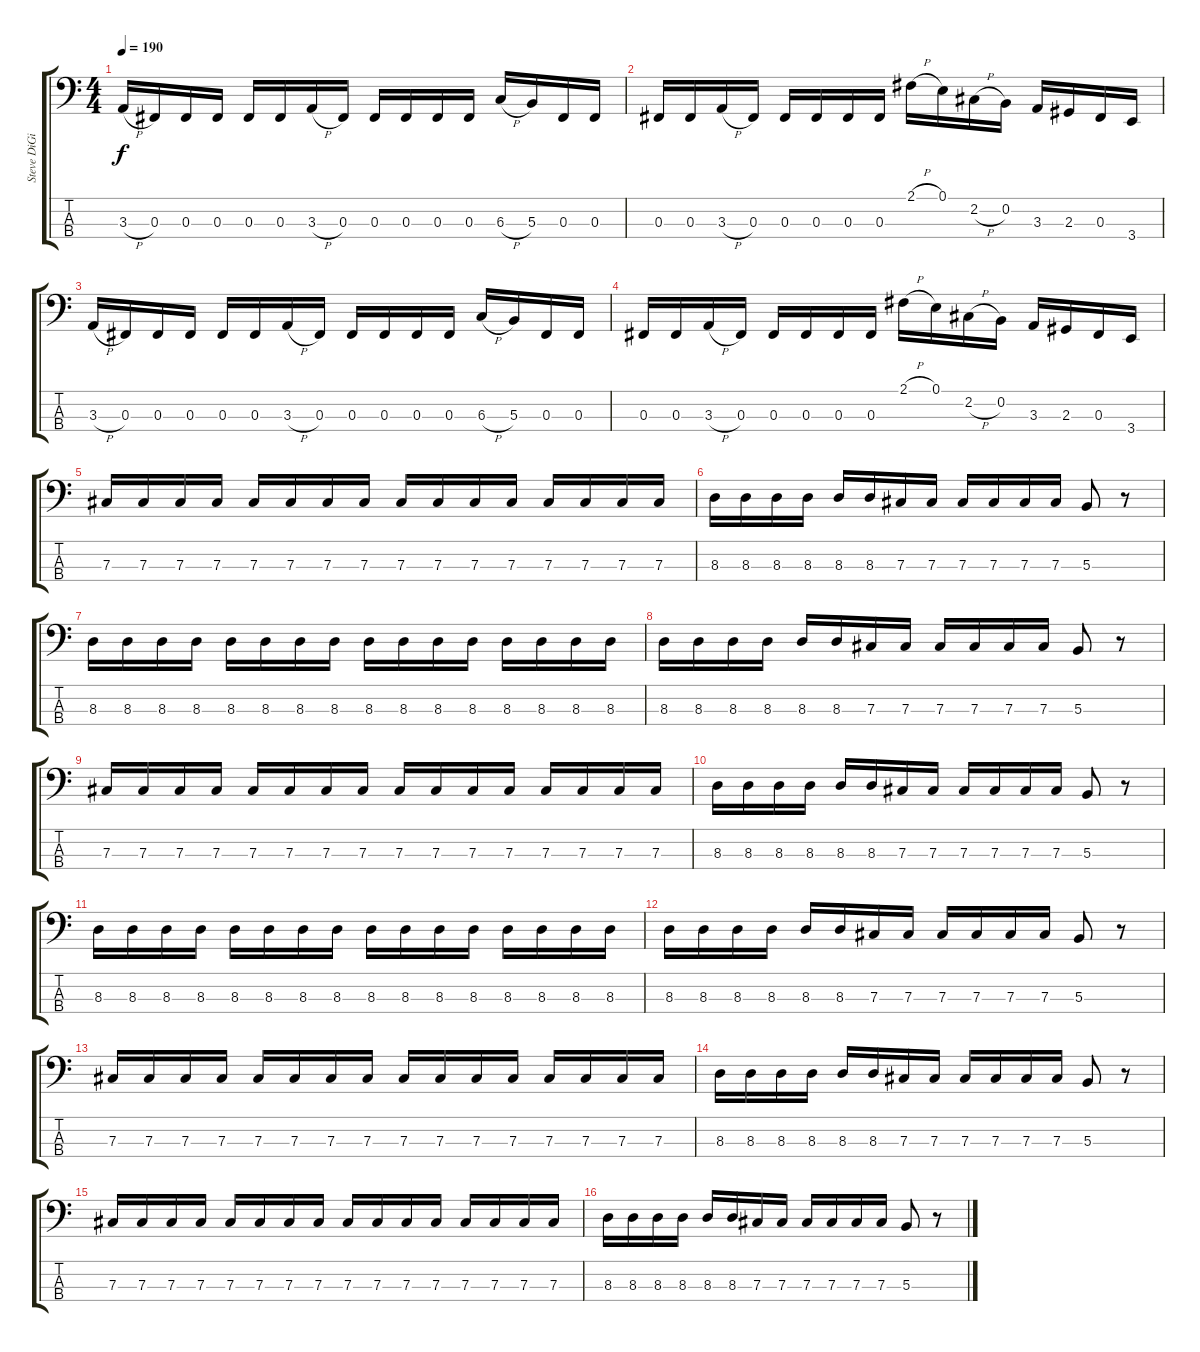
\track ("Steve DiGiorgio" "Steve DiGi") {instrument electricbassfinger}
\staff {score tabs}
\tuning (E2 B1 Gb1 Db1) {hide}
\ts (4 4)
\tempo 190
\clef f4
\ks c
3.3{h}.16{dy f} 0.3.16 0.3.16 0.3.16 0.3.16 0.3.16 3.3{h}.16 0.3.16 0.3.16 0.3.16 0.3.16 0.3.16 6.3{h}.16 5.3.16 0.3.16 0.3.16 |
0.3.16 0.3.16 3.3{h}.16 0.3.16 0.3.16 0.3.16 0.3.16 0.3.16 2.1{h}.16 0.1.16 2.2{h}.16 0.2.16 3.3.16 2.3.16 0.3.16 3.4.16 |
3.3{h}.16 0.3.16 0.3.16 0.3.16 0.3.16 0.3.16 3.3{h}.16 0.3.16 0.3.16 0.3.16 0.3.16 0.3.16 6.3{h}.16 5.3.16 0.3.16 0.3.16 |
0.3.16 0.3.16 3.3{h}.16 0.3.16 0.3.16 0.3.16 0.3.16 0.3.16 2.1{h}.16 0.1.16 2.2{h}.16 0.2.16 3.3.16 2.3.16 0.3.16 3.4.16 |
7.3.16 7.3.16 7.3.16 7.3.16 7.3.16 7.3.16 7.3.16 7.3.16 7.3.16 7.3.16 7.3.16 7.3.16 7.3.16 7.3.16 7.3.16 7.3.16 |
8.3.16 8.3.16 8.3.16 8.3.16 8.3.16 8.3.16 7.3.16 7.3.16 7.3.16 7.3.16 7.3.16 7.3.16 5.3.8 r.8 |
8.3.16 8.3.16 8.3.16 8.3.16 8.3.16 8.3.16 8.3.16 8.3.16 8.3.16 8.3.16 8.3.16 8.3.16 8.3.16 8.3.16 8.3.16 8.3.16 |
8.3.16 8.3.16 8.3.16 8.3.16 8.3.16 8.3.16 7.3.16 7.3.16 7.3.16 7.3.16 7.3.16 7.3.16 5.3.8 r.8 |
7.3.16 7.3.16 7.3.16 7.3.16 7.3.16 7.3.16 7.3.16 7.3.16 7.3.16 7.3.16 7.3.16 7.3.16 7.3.16 7.3.16 7.3.16 7.3.16 |
8.3.16 8.3.16 8.3.16 8.3.16 8.3.16 8.3.16 7.3.16 7.3.16 7.3.16 7.3.16 7.3.16 7.3.16 5.3.8 r.8 |
8.3.16 8.3.16 8.3.16 8.3.16 8.3.16 8.3.16 8.3.16 8.3.16 8.3.16 8.3.16 8.3.16 8.3.16 8.3.16 8.3.16 8.3.16 8.3.16 |
8.3.16 8.3.16 8.3.16 8.3.16 8.3.16 8.3.16 7.3.16 7.3.16 7.3.16 7.3.16 7.3.16 7.3.16 5.3.8 r.8 |
7.3.16 7.3.16 7.3.16 7.3.16 7.3.16 7.3.16 7.3.16 7.3.16 7.3.16 7.3.16 7.3.16 7.3.16 7.3.16 7.3.16 7.3.16 7.3.16 |
8.3.16 8.3.16 8.3.16 8.3.16 8.3.16 8.3.16 7.3.16 7.3.16 7.3.16 7.3.16 7.3.16 7.3.16 5.3.8 r.8 |
7.3.16 7.3.16 7.3.16 7.3.16 7.3.16 7.3.16 7.3.16 7.3.16 7.3.16 7.3.16 7.3.16 7.3.16 7.3.16 7.3.16 7.3.16 7.3.16 |
8.3.16 8.3.16 8.3.16 8.3.16 8.3.16 8.3.16 7.3.16 7.3.16 7.3.16 7.3.16 7.3.16 7.3.16 5.3.8 r.8
